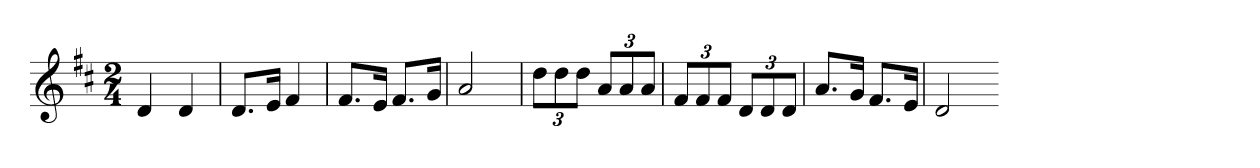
**kern
*part1
*staff1
*k[f#c#]
*D:
*M2/4
=1
4d
4d
=2
8.dL
16eJk
4f#
=3
8.f#L
16eJk
8.f#L
16gJk
=4
2a
=5
12ddL
12dd
12ddJ
12aL
12a
12aJ
=6
12f#L
12f#
12f#J
12dL
12d
12dJ
=7
8.aL
16gJk
8.f#L
16eJk
=8
2d
=-
*-
